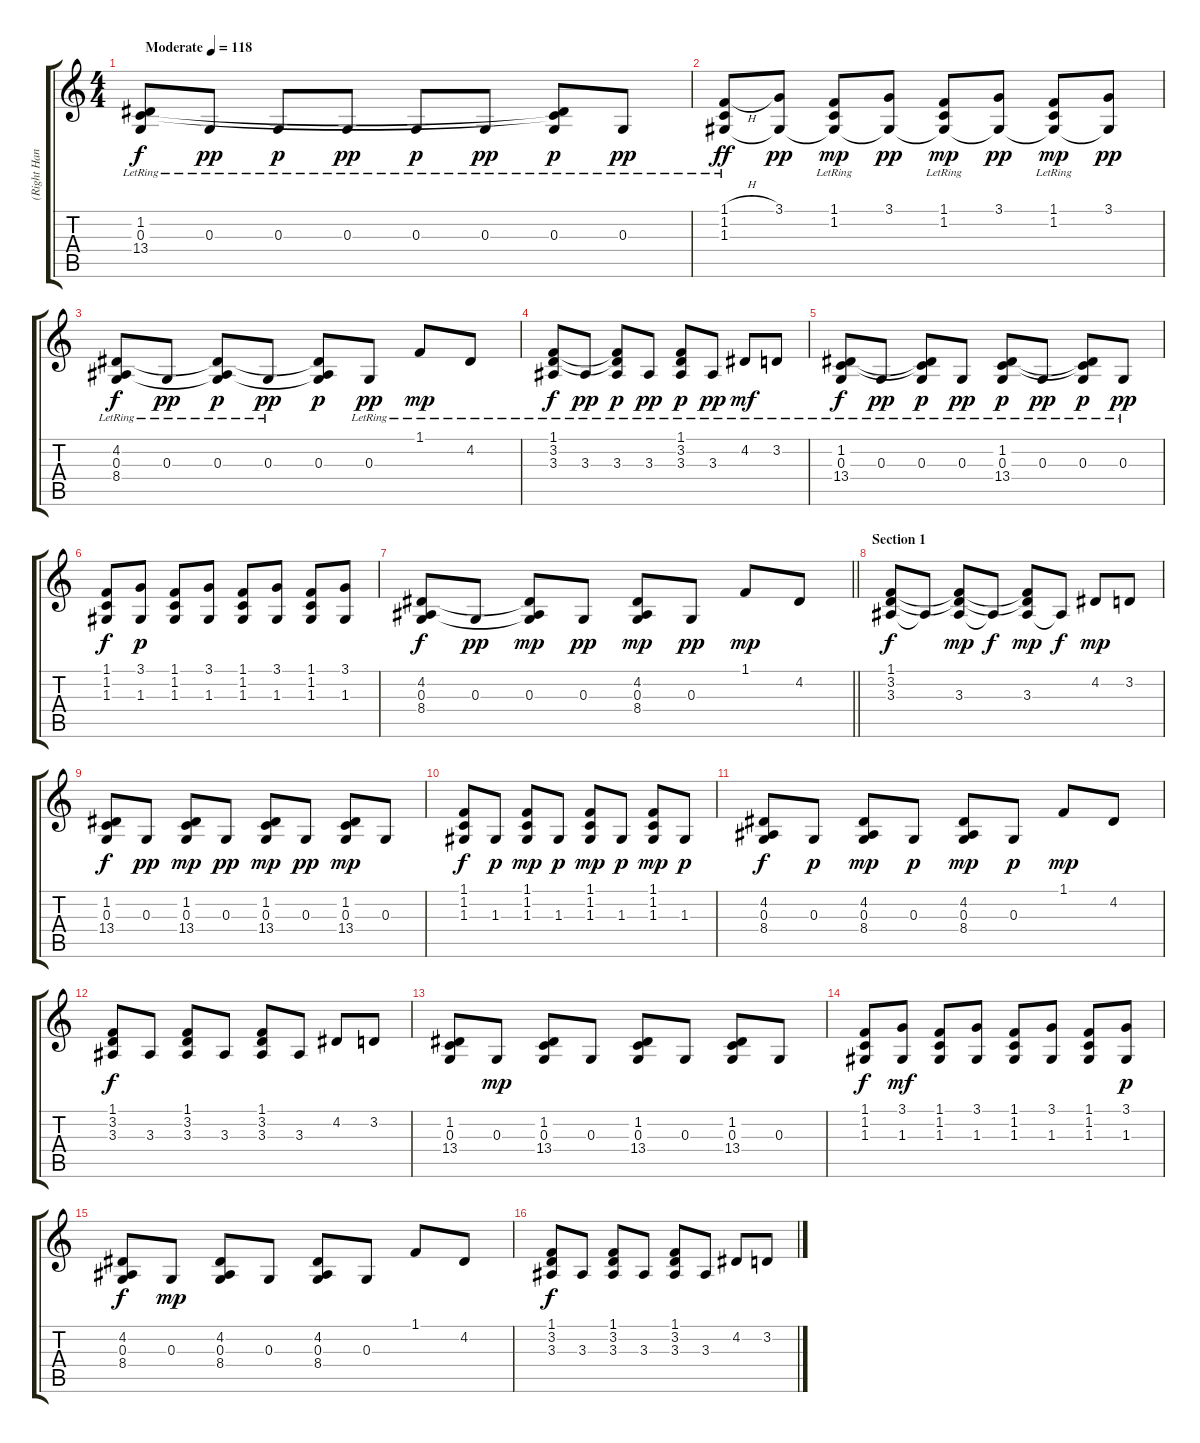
\track ("(Right Hand)Ryan Tedder" "(Right Han") {instrument electricgrandpiano}
\staff {score tabs}
\tuning (E4 B3 G3 D3 A2 E2) {hide}
\ts (4 4)
\tempo (118 "Moderate")
\clef g2
\ks c
(1.2{lr} 0.3{lr} 13.4{lr}).8{dy f instrument electricgrandpiano} 0.3{lr}.8{dy pp} 0.3{lr}.8{dy p} 0.3{lr}.8{dy pp} 0.3{lr}.8{dy p} 0.3{lr}.8{dy pp} (1.2{t} 0.3{lr} 13.4{t}).8{dy p} 0.3{lr}.8{dy pp} |
(1.1{h lr} 1.2{lr} 1.3{lr}).8{dy ff} (3.1 1.3{t}).8{dy pp} (1.1{lr} 1.2{lr} 1.3{t}).8{dy mp} (3.1 1.3{t}).8{dy pp} (1.1{lr} 1.2{lr} 1.3{t}).8{dy mp} (3.1 1.3{t}).8{dy pp} (1.1{lr} 1.2{lr} 1.3{t}).8{dy mp} (3.1 1.3{t}).8{dy pp} |
(4.2{lr} 0.3{lr} 8.4{lr}).8{dy f} 0.3{lr}.8{dy pp} (4.2{t} 0.3{lr} 8.4{t}).8{dy p} 0.3{lr}.8{dy pp} (4.2{t} 0.3 8.4{t}).8{dy p} 0.3{lr}.8{dy pp} 1.1{lr}.8{dy mp} 4.2{lr}.8 |
(1.1{lr} 3.2{lr} 3.3{lr}).8{dy f} 3.3{lr}.8{dy pp} (1.1{t} 3.2{t} 3.3{lr}).8{dy p} 3.3{lr}.8{dy pp} (1.1{lr} 3.2{lr} 3.3{lr}).8{dy p} 3.3{lr}.8{dy pp} 4.2{lr}.8{dy mf} 3.2{lr}.8 |
(1.2{lr} 0.3{lr} 13.4{lr}).8{dy f} 0.3{lr}.8{dy pp} (1.2{t} 0.3{lr} 13.4{t}).8{dy p} 0.3{lr}.8{dy pp} (1.2{lr} 0.3{lr} 13.4{lr}).8{dy p} 0.3{lr}.8{dy pp} (1.2{t} 0.3{lr} 13.4{t}).8{dy p} 0.3{lr}.8{dy pp} |
(1.1 1.2 1.3).8{dy f} (3.1 1.3).8{dy p} (1.1 1.2 1.3).8 (3.1 1.3).8 (1.1 1.2 1.3).8 (3.1 1.3).8 (1.1 1.2 1.3).8 (3.1 1.3).8 |
\barLineRight lightlight
(4.2 0.3 8.4).8{dy f} 0.3.8{dy pp} (4.2{t} 0.3 8.4{t}).8{dy mp} 0.3.8{dy pp} (4.2 0.3 8.4).8{dy mp} 0.3.8{dy pp} 1.1.8{dy mp} 4.2.8 |
\section ("" "Section 1")
(1.1 3.2 3.3).8{dy f} 3.3{t}.8 (1.1{t} 3.2{t} 3.3).8{dy mp} 3.3{t}.8{dy f} (1.1{t} 3.2{t} 3.3).8{dy mp} 3.3{t}.8{dy f} 4.2.8{dy mp} 3.2.8 |
(1.2 0.3 13.4).8{dy f} 0.3.8{dy pp} (1.2 0.3 13.4).8{dy mp} 0.3.8{dy pp} (1.2 0.3 13.4).8{dy mp} 0.3.8{dy pp} (1.2 0.3 13.4).8{dy mp} 0.3.8 |
(1.1 1.2 1.3).8{dy f} 1.3.8{dy p} (1.1 1.2 1.3).8{dy mp} 1.3.8{dy p} (1.1 1.2 1.3).8{dy mp} 1.3.8{dy p} (1.1 1.2 1.3).8{dy mp} 1.3.8{dy p} |
(4.2 0.3 8.4).8{dy f} 0.3.8{dy p} (4.2 0.3 8.4).8{dy mp} 0.3.8{dy p} (4.2 0.3 8.4).8{dy mp} 0.3.8{dy p} 1.1.8{dy mp} 4.2.8 |
(1.1 3.2 3.3).8{dy f} 3.3.8 (1.1 3.2 3.3).8 3.3.8 (1.1 3.2 3.3).8 3.3.8 4.2.8 3.2.8 |
(1.2 0.3 13.4).8 0.3.8{dy mp} (1.2 0.3 13.4).8 0.3.8 (1.2 0.3 13.4).8 0.3.8 (1.2 0.3 13.4).8 0.3.8 |
(1.1 1.2 1.3).8{dy f} (3.1 1.3).8{dy mf} (1.1 1.2 1.3).8 (3.1 1.3).8 (1.1 1.2 1.3).8 (3.1 1.3).8 (1.1 1.2 1.3).8 (3.1 1.3).8{dy p} |
(4.2 0.3 8.4).8{dy f} 0.3.8{dy mp} (4.2 0.3 8.4).8 0.3.8 (4.2 0.3 8.4).8 0.3.8 1.1.8 4.2.8 |
(1.1 3.2 3.3).8{dy f} 3.3.8 (1.1 3.2 3.3).8 3.3.8 (1.1 3.2 3.3).8 3.3.8 4.2.8 3.2.8
